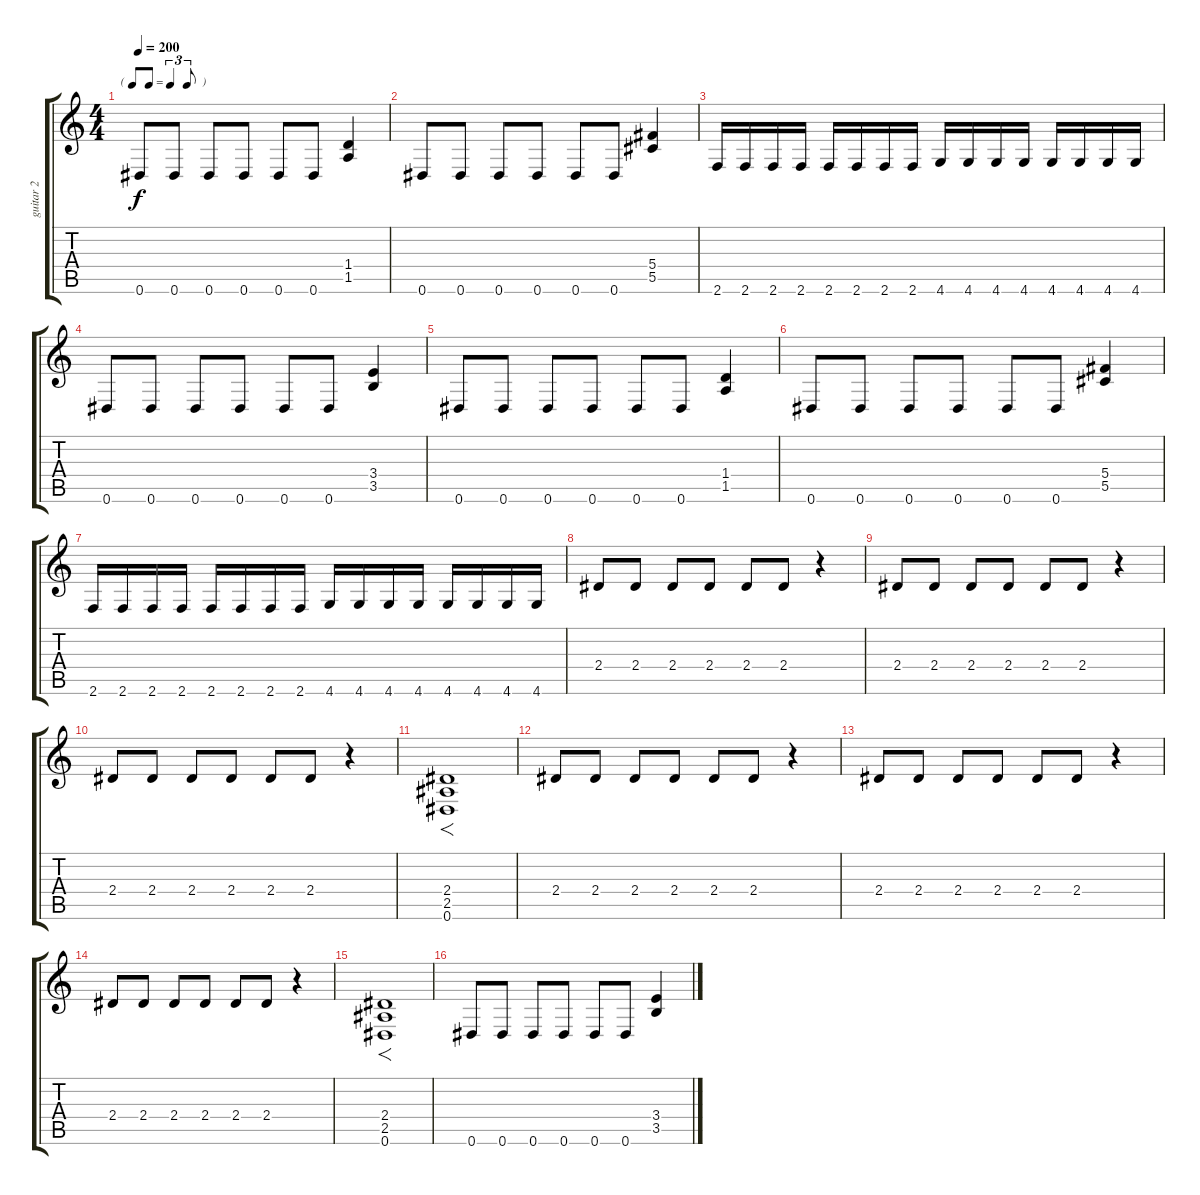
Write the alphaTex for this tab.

\track ("guitar 2" "guitar 2") {instrument distortionguitar}
\staff {score tabs}
\tuning (Eb4 Bb3 Gb3 Db3 Ab2 Eb2) {hide}
\ts (4 4)
\tf triplet8th
\tempo 200
\clef g2
\ks c
0.6.8{dy f} 0.6.8 0.6.8 0.6.8 0.6.8 0.6.8 (1.4 1.5).4 |
0.6.8 0.6.8 0.6.8 0.6.8 0.6.8 0.6.8 (5.4 5.5).4 |
2.6.16 2.6.16 2.6.16 2.6.16 2.6.16 2.6.16 2.6.16 2.6.16 4.6.16 4.6.16 4.6.16 4.6.16 4.6.16 4.6.16 4.6.16 4.6.16 |
0.6.8 0.6.8 0.6.8 0.6.8 0.6.8 0.6.8 (3.4 3.5).4 |
0.6.8 0.6.8 0.6.8 0.6.8 0.6.8 0.6.8 (1.4 1.5).4 |
0.6.8 0.6.8 0.6.8 0.6.8 0.6.8 0.6.8 (5.4 5.5).4 |
2.6.16 2.6.16 2.6.16 2.6.16 2.6.16 2.6.16 2.6.16 2.6.16 4.6.16 4.6.16 4.6.16 4.6.16 4.6.16 4.6.16 4.6.16 4.6.16 |
2.4.8 2.4.8 2.4.8 2.4.8 2.4.8 2.4.8 r.4 |
2.4.8 2.4.8 2.4.8 2.4.8 2.4.8 2.4.8 r.4 |
2.4.8 2.4.8 2.4.8 2.4.8 2.4.8 2.4.8 r.4 |
(2.4 2.5 0.6).1{f} |
2.4.8 2.4.8 2.4.8 2.4.8 2.4.8 2.4.8 r.4 |
2.4.8 2.4.8 2.4.8 2.4.8 2.4.8 2.4.8 r.4 |
2.4.8 2.4.8 2.4.8 2.4.8 2.4.8 2.4.8 r.4 |
(2.4 2.5 0.6).1{f} |
0.6.8 0.6.8 0.6.8 0.6.8 0.6.8 0.6.8 (3.4 3.5).4
